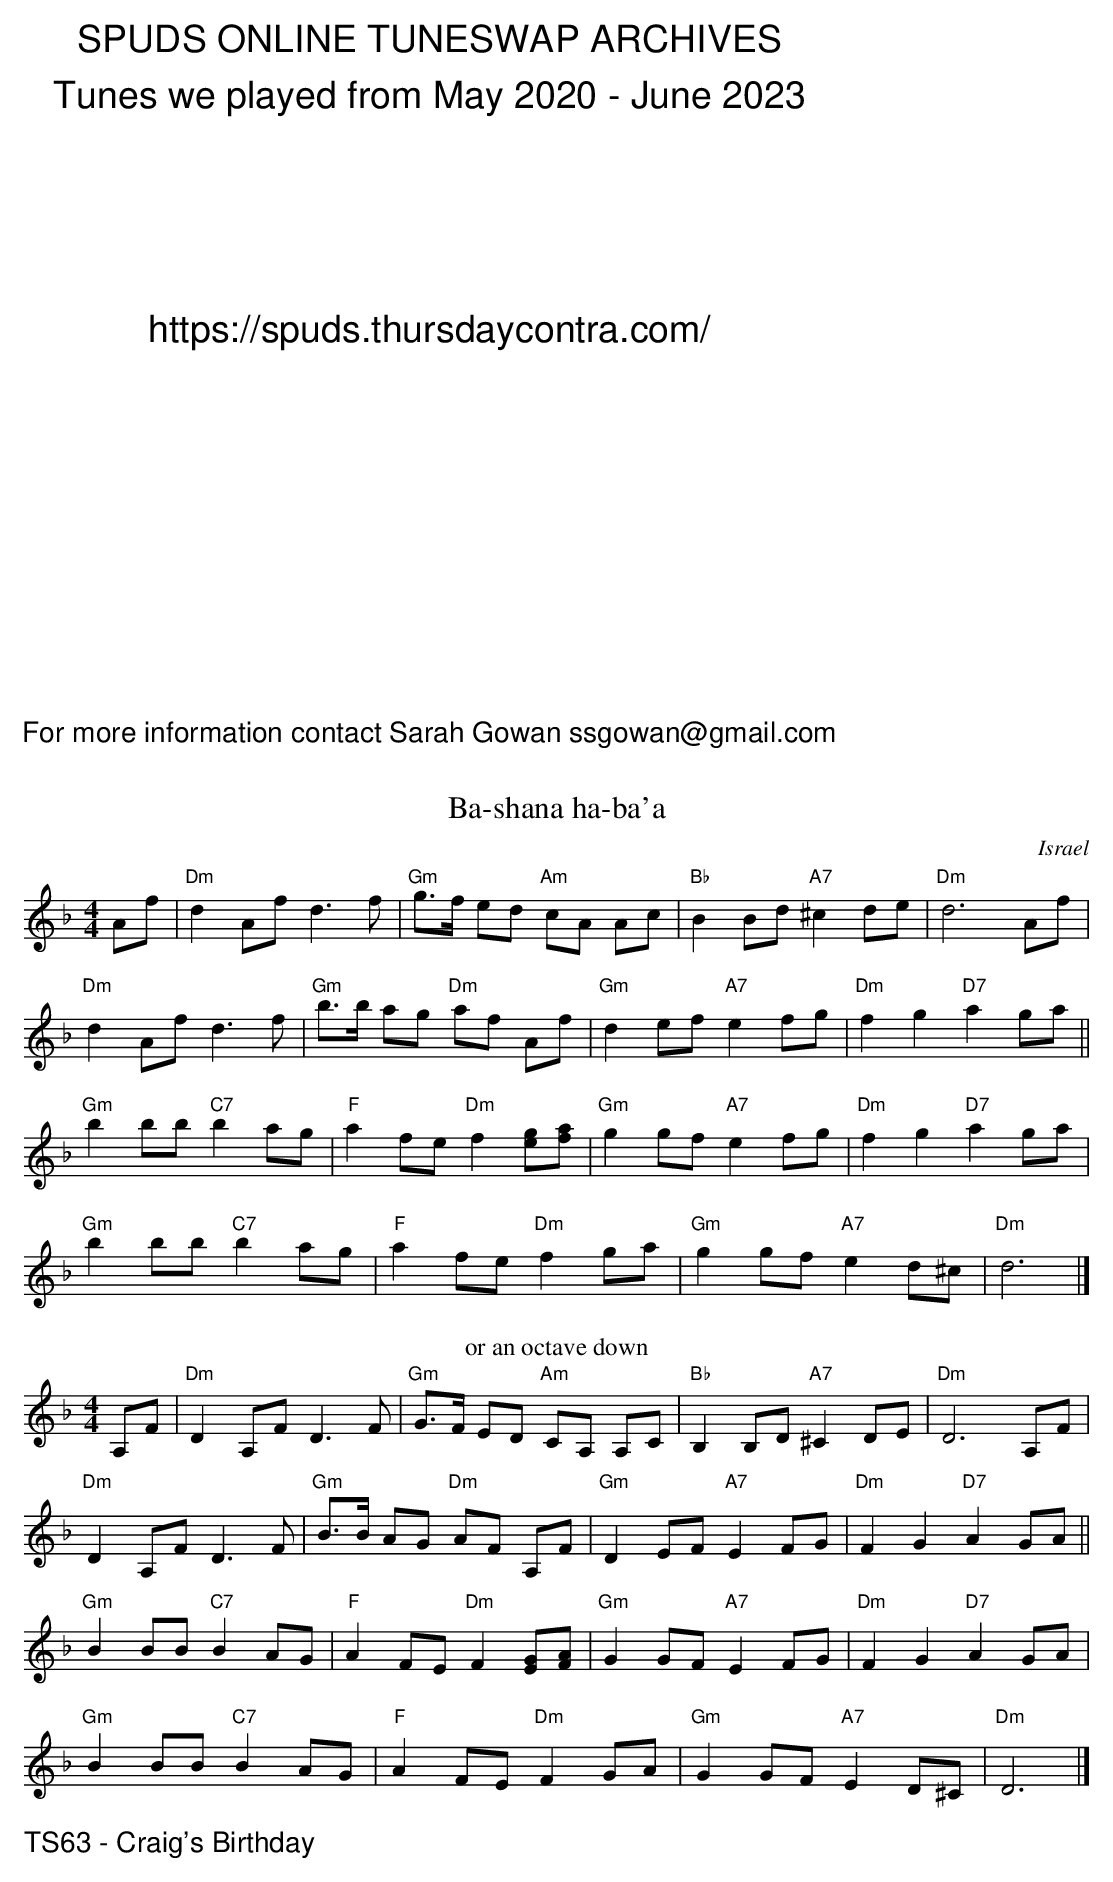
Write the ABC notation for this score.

X:1
T: Ba-shana ha-ba'a
O: Israel
M: 4/4
L: 1/8
K: Dm
Af \
| "Dm"d2 Af d3 f | "Gm"g>f ed "Am"cA Ac |\
 "Bb"B2 Bd "A7"^c2 de | "Dm"d6 Af |
 "Dm"d2 Af d3 f | "Gm"b>b ag "Dm"af Af |\
 "Gm"d2 ef "A7"e2fg | "Dm"f2 g2 "D7"a2 ga ||
 "Gm"b2 bb "C7"b2 ag | "F"a2 fe "Dm"f2 [ge][af]| \
 "Gm"g2 gf "A7"e2 fg | "Dm"f2 g2 "D7"a2 ga |
 "Gm"b2 bb "C7"b2 ag | "F"a2 fe "Dm"f2 ga| \
 "Gm"g2 gf "A7"e2 d^c | "Dm"d6 |]
T:or an octave down
A,F \
| "Dm"D2 A,F D3 F | "Gm"G>F ED "Am"CA, A,C |\
"Bb"B,2 B,D "A7"^C2 DE | "Dm"D6 A,F |
"Dm"D2 A,F D3 F | "Gm"B>B AG "Dm"AF A,F |\
"Gm"D2 EF "A7"E2FG | "Dm"F2 G2 "D7"A2 GA ||
"Gm"B2 BB "C7"B2 AG | "F"A2 FE "Dm"F2 [GE][AF]| \
"Gm"G2 GF "A7"E2 FG | "Dm"F2 G2 "D7"A2 GA |
"Gm"B2 BB "C7"B2 AG | "F"A2 FE "Dm"F2 GA |\
"Gm"G2 GF "A7"E2 D^C | "Dm"D6 |]
